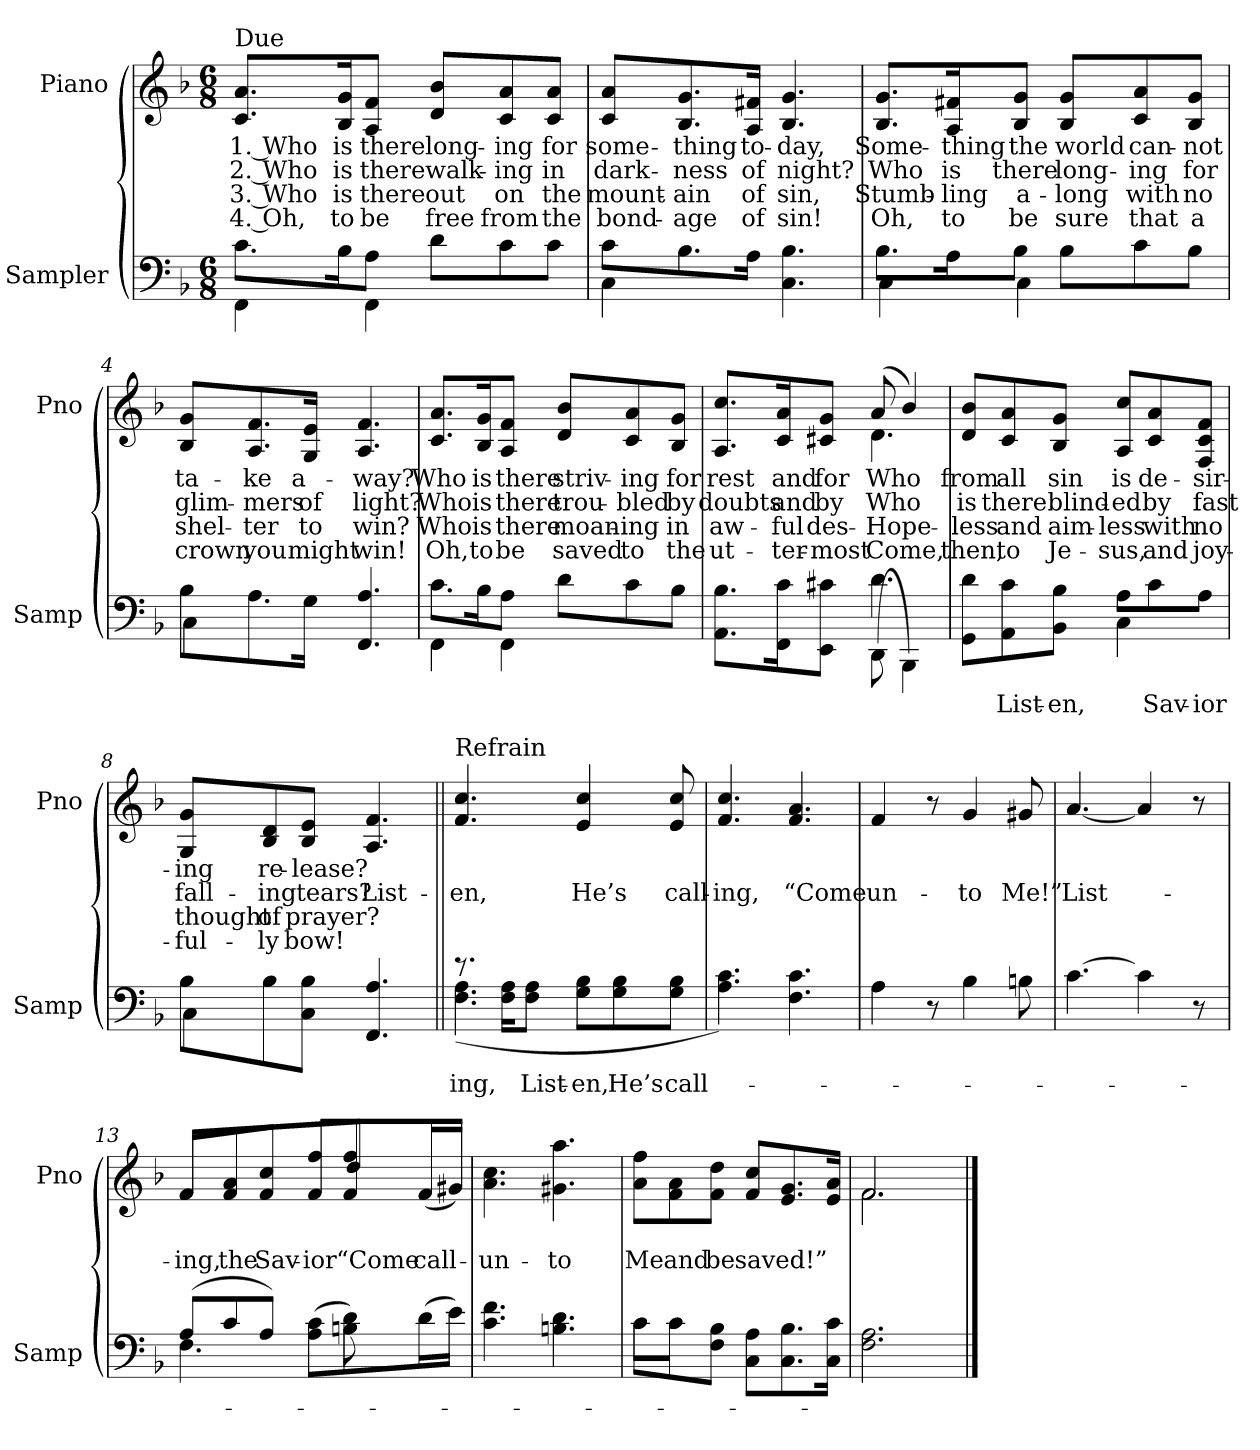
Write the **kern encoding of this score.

**kern	**text	**kern	**text	**text	**text	**text
*part2	*part2	*part1	*part1	*part1	*part1	*part1
*staff2	*staff2	*staff1	*staff1	*staff1	*staff1	*staff1
*I"Sampler	*	*I"Piano	*	*	*	*
*I'Samp	*	*I'Pno	*	*	*	*
*clefF4	*	*clefG2	*	*	*	*
*k[b-]	*	*k[b-]	*	*	*	*
*F:	*	*F:	*	*	*	*
*M6/8	*	*M6/8	*	*	*	*
=1	=1	=1	=1	=1	=1	=1
*^	*	*	*	*	*	*
!	!	!	!LO:TX:t=Due	!	!	!	!
8.c\L	4FF	.	8.c/ 8.a/L	1. Who	2. Who	3. Who	4. Oh,
16B-\K	.	.	16B-/ 16g/K	is	is	is	to
8A\J	4FF	.	8A/ 8f/J	there	there	there	be
8d\L	.	.	8d/ 8b-/L	long-	walk-	out	free
8c\	4ryy	.	8c/ 8a/	-ing	-ing	on	from
8c\J	.	.	8c/ 8a/J	for	in	the	the
=2	=2	=2	=2	=2	=2	=2	=2
8c\L	4C	.	8c/ 8a/L	some-	dark-	mount-	bond-
8.B-\	.	.	8.B-/ 8.g/	-thing	-ness	-ain	-age
.	2ryy	.	.	.	.	.	.
16A\Jk	.	.	16A/ 16f#X/Jk	to-	of	of	of
4.C 4.B-	.	.	4.B- 4.g	-day,	night?	sin,	sin!
=3	=3	=3	=3	=3	=3	=3	=3
8.B-\L	4C	.	8.B-/ 8.g/L	Some-	Who	Stumb-	Oh,
16A\K	.	.	16A/ 16f#X/K	-thing	is	-ling	to
8B-\J	4C	.	8B-/ 8g/J	the	there	a-	be
8B-\L	.	.	8B-/ 8g/L	world	long-	-long	sure
8c\	4ryy	.	8c/ 8a/	can-	-ing	with	that
8B-\J	.	.	8B-/ 8g/J	-not	for	no	a
=4	=4	=4	=4	=4	=4	=4	=4
8B-\L	4C	.	8B-/ 8g/L	ta-	glim-	shel-	crown
8.A\	.	.	8.A/ 8.f/	-ke	-mers	-ter	you
.	2ryy	.	.	.	.	.	.
16G\Jk	.	.	16G/ 16e/Jk	a-	of	to	might
4.FF 4.A	.	.	4.A 4.f	-way?	light?	win?	win!
=5	=5	=5	=5	=5	=5	=5	=5
8.c\L	4FF	.	8.c/ 8.a/L	Who	Who	Who	Oh,
16B-\K	.	.	16B-/ 16g/K	is	is	is	to
8A\J	4FF	.	8A/ 8f/J	there	there	there	be
8d\L	.	.	8d/ 8b-/L	striv-	trou-	moan-	saved
8c\	4ryy	.	8c/ 8a/	-ing	-bled	-ing	to
8B-\J	.	.	8B-/ 8g/J	for	by	in	the
=6	=6	=6	=6	=6	=6	=6	=6
*	*	*	*^	*	*	*	*
8.AA\ 8.B-\L	4.ryy	.	8.A/ 8.cc/L	4.ryy	rest	doubts	aw-	ut-
16FF\ 16c\K	.	.	16c/ 16a/K	.	and	and	-ful	-ter-
8EE\ 8c#X\J	.	.	8c#X/ 8g/J	.	for	by	des-	-most
(8DD\	4.d	.	(8a/	4.d	Who	Who	Hope-	Come,
4BBB-\)	.	.	4b-/)	.	.	.	.	.
*	*	*	*v	*v	*	*	*	*
=7	=7	=7	=7	=7	=7	=7	=7
8GG\ 8d\L	4.ryy	.	8d/ 8b-/L	from	is	-less	then,
8AA\ 8c\	.	List-	8c/ 8a/	all	there	and	to
8BB-\ 8B-\J	.	-en,	8B-/ 8g/J	sin	blind-	aim-	Je-
8A\L	4C	.	8A/ 8cc/L	is	-ed	-less	-sus,
8c\	.	Sav-	8c/ 8a/	de-	by	with	and
8A\J	8ryy	-ior	8F/ 8c/ 8f/J	-sir-	fast	no	joy-
=8	=8	=8	=8	=8	=8	=8	=8
8B-\L	4C	.	8G/ 8g/L	-ing	fall-	thought	-ful-
8B-\	.	.	8B-/ 8d/	re-	-ing	of	-ly
8C\ 8B-\J	2ryy	.	8B-/ 8e/J	-lease?	tears?	prayer?	bow!
4.FF/ 4.A/	.	.	4.A 4.f	.	List-	.	.
=9||	=9||	=9||	=9||	=9||	=9||	=9||	=9||
!	!	!	!LO:TX:t=Refrain	!	!	!	!
8.r	(4.F 4.A	-ing,	4.f 4.cc	.	-en,	.	.
16F\ 16A\KL	.	.	.	.	.	.	.
8F\ 8A\J	.	List-	.	.	.	.	.
8G\ 8B-\L	4.ryy	-en,	4e 4cc	.	He’s	.	.
8G\ 8B-\	.	He’s	.	.	.	.	.
8G\ 8B-\J	.	call-	8e 8cc	.	call-	.	.
*v	*v	*	*	*	*	*	*
=10	=10	=10	=10	=10	=10	=10
4.A 4.c)	.	4.f 4.cc	.	-ing,	.	.
4.F 4.c	.	4.f 4.a	.	“Come	.	.
=11	=11	=11	=11	=11	=11	=11
4A	.	4f	.	un-	.	.
8r	.	8r	.	.	.	.
4B-	.	4g	.	-to	.	.
8Bn	.	8g#X	.	Me!”	.	.
=12	=12	=12	=12	=12	=12	=12
[4.c	.	[4.a	.	List-	.	.
4c]	.	4a]	.	.	.	.
8r	.	8r	.	.	.	.
=13	=13	=13	=13	=13	=13	=13
*^	*	*^	*	*	*	*
(8A/L	4.F	.	8f/L	8f/L	.	-ing,	.	.
8c/	.	.	8f/ 8a/	4.ryy	.	the	.	.
8A/J)	.	.	8f/ 8cc/J	.	.	Sav-	.	.
(8A\ 8c\L	8ryy	.	8f/ 8ff/L	.	.	-ior	.	.
8B-\ 8d\)	8Bn	.	8f/ 8ff/	8dd/J	.	“Come	.	.
(16d\L	8ryy	.	(16f/L	8ryy	.	call-	.	.
16e\JJ)	.	.	16g#X/JJ)	.	.	.	.	.
*v	*v	*	*	*	*	*	*	*
*	*	*v	*v	*	*	*	*
=14	=14	=14	=14	=14	=14	=14
4.c 4.f	.	4.a 4.cc	.	un-	.	.
4.Bn 4.d	.	4.g#X 4.aa	.	-to	.	.
=15	=15	=15	=15	=15	=15	=15
*^	*	*	*	*	*	*
8c\L	8c\L	.	8a\ 8ff\L	.	Me	.	.
8c\	8c\J	.	8f\ 8a\	.	and	.	.
8F\ 8B-\J	2ryy	.	8f\ 8dd\J	.	be	.	.
8C\ 8A\L	.	.	8f/ 8cc/L	.	saved!”	.	.
8.C\ 8.B-\	.	.	8.e/ 8.g/	.	.	.	.
16C\ 16c\Jk	.	.	16e/ 16a/Jk	.	.	.	.
*v	*v	*	*	*	*	*	*
=16	=16	=16	=16	=16	=16	=16
*	*	*^	*	*	*	*
2.F 2.A	.	2.f/	2.f	.	.	.	.
*	*	*v	*v	*	*	*	*
==	==	==	==	==	==	==
*-	*-	*-	*-	*-	*-	*-
